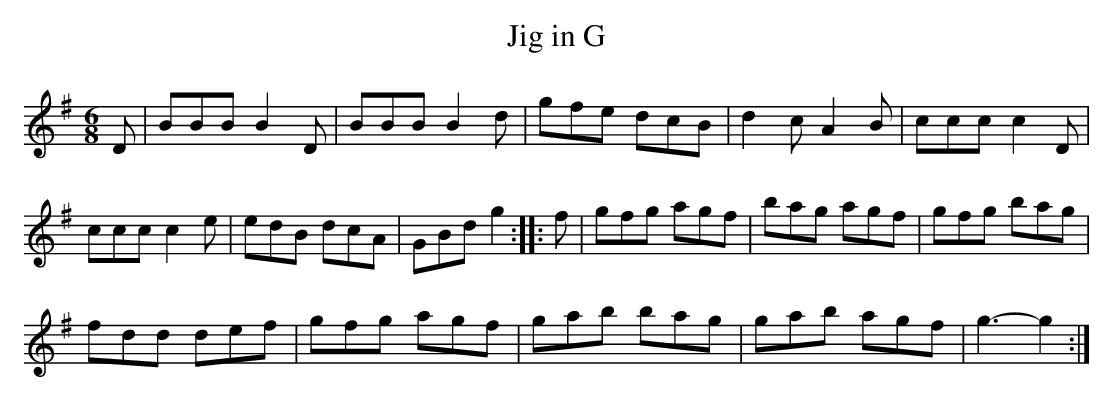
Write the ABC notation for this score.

X:1
T:Jig in G
M:6/8
L:1/8
K:G
D|BBB B2 D|BBB B2 d|gfe dcB|d2 c A2 B|ccc c2 D|
ccc c2 e|edB dcA|GBd g2::f|gfg agf|bag agf|gfg bag|
fdd def|gfg agf|gab bag|gab agf|g3- g2:|
